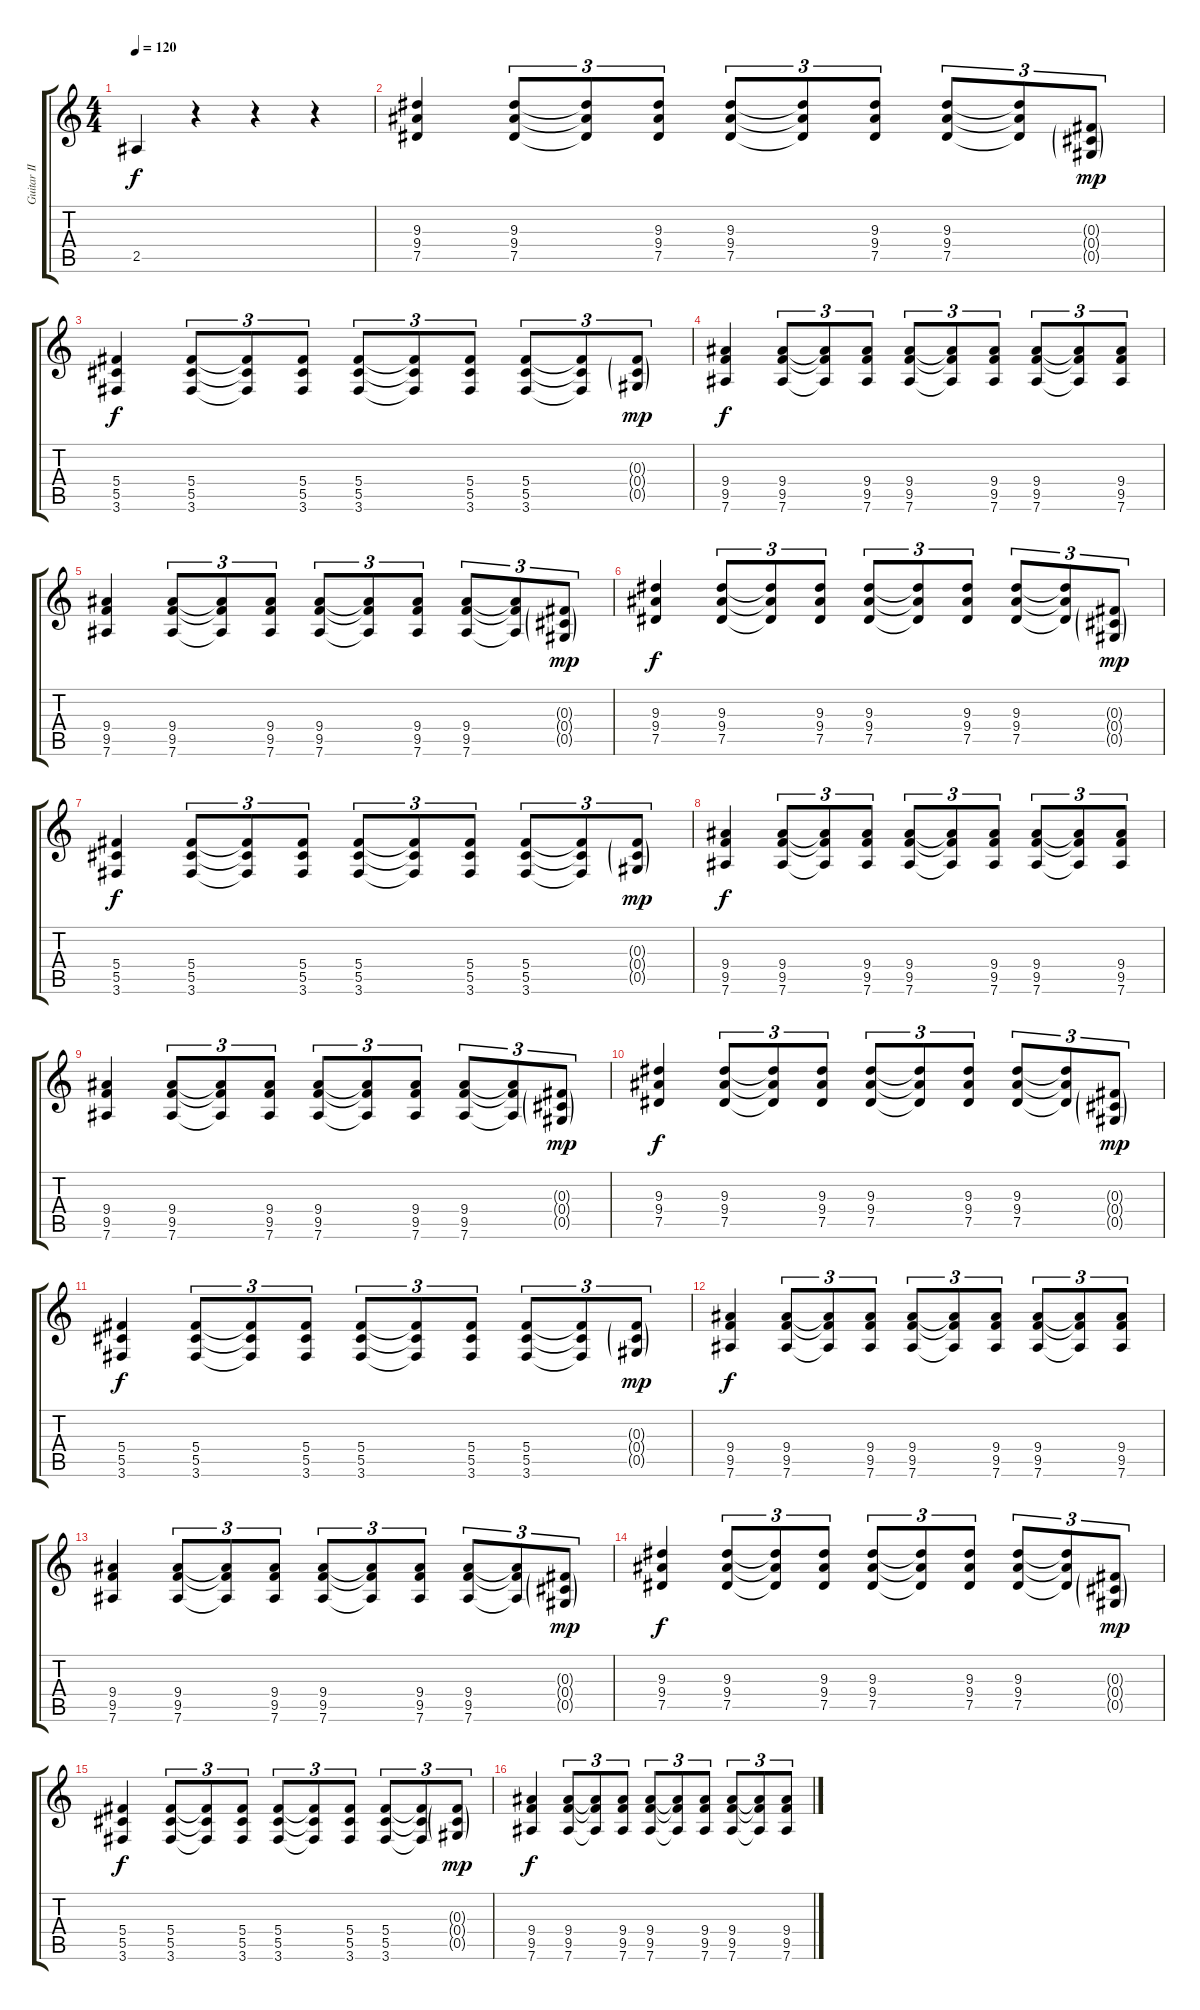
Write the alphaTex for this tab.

\track ("Guitar II" "Guitar II") {instrument acousticguitarsteel}
\staff {score tabs}
\tuning (Eb4 Bb3 Gb3 Db3 Ab2 Eb2) {hide}
\ts (4 4)
\tempo 120
\clef g2
\ks c
2.5.4{dy f} r.4 r.4 r.4 |
(9.3 9.4 7.5).4 (9.3 9.4 7.5).8{tu (3 2)} (9.3{t} 9.4{t} 7.5{t}).8{tu (3 2)} (9.3 9.4 7.5).8{tu (3 2)} (9.3 9.4 7.5).8{tu (3 2)} (9.3{t} 9.4{t} 7.5{t}).8{tu (3 2)} (9.3 9.4 7.5).8{tu (3 2)} (9.3 9.4 7.5).8{tu (3 2)} (9.3{t} 9.4{t} 7.5{t}).8{tu (3 2)} (0.3{g} 0.4{g} 0.5{g}).8{tu (3 2) dy mp} |
(5.4 5.5 3.6).4{dy f} (5.4 5.5 3.6).8{tu (3 2)} (5.4{t} 5.5{t} 3.6{t}).8{tu (3 2)} (5.4 5.5 3.6).8{tu (3 2)} (5.4 5.5 3.6).8{tu (3 2)} (5.4{t} 5.5{t} 3.6{t}).8{tu (3 2)} (5.4 5.5 3.6).8{tu (3 2)} (5.4 5.5 3.6).8{tu (3 2)} (5.4{t} 5.5{t} 3.6{t}).8{tu (3 2)} (0.3{g} 0.4{g} 0.5{g}).8{tu (3 2) dy mp} |
(9.4 9.5 7.6).4{dy f} (9.4 9.5 7.6).8{tu (3 2)} (9.4{t} 9.5{t} 7.6{t}).8{tu (3 2)} (9.4 9.5 7.6).8{tu (3 2)} (9.4 9.5 7.6).8{tu (3 2)} (9.4{t} 9.5{t} 7.6{t}).8{tu (3 2)} (9.4 9.5 7.6).8{tu (3 2)} (9.4 9.5 7.6).8{tu (3 2)} (9.4{t} 9.5{t} 7.6{t}).8{tu (3 2)} (9.4 9.5 7.6).8{tu (3 2)} |
(9.4 9.5 7.6).4 (9.4 9.5 7.6).8{tu (3 2)} (9.4{t} 9.5{t} 7.6{t}).8{tu (3 2)} (9.4 9.5 7.6).8{tu (3 2)} (9.4 9.5 7.6).8{tu (3 2)} (9.4{t} 9.5{t} 7.6{t}).8{tu (3 2)} (9.4 9.5 7.6).8{tu (3 2)} (9.4 9.5 7.6).8{tu (3 2)} (9.4{t} 9.5{t} 7.6{t}).8{tu (3 2)} (0.3{g} 0.4{g} 0.5{g}).8{tu (3 2) dy mp} |
(9.3 9.4 7.5).4{dy f} (9.3 9.4 7.5).8{tu (3 2)} (9.3{t} 9.4{t} 7.5{t}).8{tu (3 2)} (9.3 9.4 7.5).8{tu (3 2)} (9.3 9.4 7.5).8{tu (3 2)} (9.3{t} 9.4{t} 7.5{t}).8{tu (3 2)} (9.3 9.4 7.5).8{tu (3 2)} (9.3 9.4 7.5).8{tu (3 2)} (9.3{t} 9.4{t} 7.5{t}).8{tu (3 2)} (0.3{g} 0.4{g} 0.5{g}).8{tu (3 2) dy mp} |
(5.4 5.5 3.6).4{dy f} (5.4 5.5 3.6).8{tu (3 2)} (5.4{t} 5.5{t} 3.6{t}).8{tu (3 2)} (5.4 5.5 3.6).8{tu (3 2)} (5.4 5.5 3.6).8{tu (3 2)} (5.4{t} 5.5{t} 3.6{t}).8{tu (3 2)} (5.4 5.5 3.6).8{tu (3 2)} (5.4 5.5 3.6).8{tu (3 2)} (5.4{t} 5.5{t} 3.6{t}).8{tu (3 2)} (0.3{g} 0.4{g} 0.5{g}).8{tu (3 2) dy mp} |
(9.4 9.5 7.6).4{dy f} (9.4 9.5 7.6).8{tu (3 2)} (9.4{t} 9.5{t} 7.6{t}).8{tu (3 2)} (9.4 9.5 7.6).8{tu (3 2)} (9.4 9.5 7.6).8{tu (3 2)} (9.4{t} 9.5{t} 7.6{t}).8{tu (3 2)} (9.4 9.5 7.6).8{tu (3 2)} (9.4 9.5 7.6).8{tu (3 2)} (9.4{t} 9.5{t} 7.6{t}).8{tu (3 2)} (9.4 9.5 7.6).8{tu (3 2)} |
(9.4 9.5 7.6).4 (9.4 9.5 7.6).8{tu (3 2)} (9.4{t} 9.5{t} 7.6{t}).8{tu (3 2)} (9.4 9.5 7.6).8{tu (3 2)} (9.4 9.5 7.6).8{tu (3 2)} (9.4{t} 9.5{t} 7.6{t}).8{tu (3 2)} (9.4 9.5 7.6).8{tu (3 2)} (9.4 9.5 7.6).8{tu (3 2)} (9.4{t} 9.5{t} 7.6{t}).8{tu (3 2)} (0.3{g} 0.4{g} 0.5{g}).8{tu (3 2) dy mp} |
(9.3 9.4 7.5).4{dy f} (9.3 9.4 7.5).8{tu (3 2)} (9.3{t} 9.4{t} 7.5{t}).8{tu (3 2)} (9.3 9.4 7.5).8{tu (3 2)} (9.3 9.4 7.5).8{tu (3 2)} (9.3{t} 9.4{t} 7.5{t}).8{tu (3 2)} (9.3 9.4 7.5).8{tu (3 2)} (9.3 9.4 7.5).8{tu (3 2)} (9.3{t} 9.4{t} 7.5{t}).8{tu (3 2)} (0.3{g} 0.4{g} 0.5{g}).8{tu (3 2) dy mp} |
(5.4 5.5 3.6).4{dy f} (5.4 5.5 3.6).8{tu (3 2)} (5.4{t} 5.5{t} 3.6{t}).8{tu (3 2)} (5.4 5.5 3.6).8{tu (3 2)} (5.4 5.5 3.6).8{tu (3 2)} (5.4{t} 5.5{t} 3.6{t}).8{tu (3 2)} (5.4 5.5 3.6).8{tu (3 2)} (5.4 5.5 3.6).8{tu (3 2)} (5.4{t} 5.5{t} 3.6{t}).8{tu (3 2)} (0.3{g} 0.4{g} 0.5{g}).8{tu (3 2) dy mp} |
(9.4 9.5 7.6).4{dy f} (9.4 9.5 7.6).8{tu (3 2)} (9.4{t} 9.5{t} 7.6{t}).8{tu (3 2)} (9.4 9.5 7.6).8{tu (3 2)} (9.4 9.5 7.6).8{tu (3 2)} (9.4{t} 9.5{t} 7.6{t}).8{tu (3 2)} (9.4 9.5 7.6).8{tu (3 2)} (9.4 9.5 7.6).8{tu (3 2)} (9.4{t} 9.5{t} 7.6{t}).8{tu (3 2)} (9.4 9.5 7.6).8{tu (3 2)} |
(9.4 9.5 7.6).4 (9.4 9.5 7.6).8{tu (3 2)} (9.4{t} 9.5{t} 7.6{t}).8{tu (3 2)} (9.4 9.5 7.6).8{tu (3 2)} (9.4 9.5 7.6).8{tu (3 2)} (9.4{t} 9.5{t} 7.6{t}).8{tu (3 2)} (9.4 9.5 7.6).8{tu (3 2)} (9.4 9.5 7.6).8{tu (3 2)} (9.4{t} 9.5{t} 7.6{t}).8{tu (3 2)} (0.3{g} 0.4{g} 0.5{g}).8{tu (3 2) dy mp} |
(9.3 9.4 7.5).4{dy f} (9.3 9.4 7.5).8{tu (3 2)} (9.3{t} 9.4{t} 7.5{t}).8{tu (3 2)} (9.3 9.4 7.5).8{tu (3 2)} (9.3 9.4 7.5).8{tu (3 2)} (9.3{t} 9.4{t} 7.5{t}).8{tu (3 2)} (9.3 9.4 7.5).8{tu (3 2)} (9.3 9.4 7.5).8{tu (3 2)} (9.3{t} 9.4{t} 7.5{t}).8{tu (3 2)} (0.3{g} 0.4{g} 0.5{g}).8{tu (3 2) dy mp} |
(5.4 5.5 3.6).4{dy f} (5.4 5.5 3.6).8{tu (3 2)} (5.4{t} 5.5{t} 3.6{t}).8{tu (3 2)} (5.4 5.5 3.6).8{tu (3 2)} (5.4 5.5 3.6).8{tu (3 2)} (5.4{t} 5.5{t} 3.6{t}).8{tu (3 2)} (5.4 5.5 3.6).8{tu (3 2)} (5.4 5.5 3.6).8{tu (3 2)} (5.4{t} 5.5{t} 3.6{t}).8{tu (3 2)} (0.3{g} 0.4{g} 0.5{g}).8{tu (3 2) dy mp} |
(9.4 9.5 7.6).4{dy f} (9.4 9.5 7.6).8{tu (3 2)} (9.4{t} 9.5{t} 7.6{t}).8{tu (3 2)} (9.4 9.5 7.6).8{tu (3 2)} (9.4 9.5 7.6).8{tu (3 2)} (9.4{t} 9.5{t} 7.6{t}).8{tu (3 2)} (9.4 9.5 7.6).8{tu (3 2)} (9.4 9.5 7.6).8{tu (3 2)} (9.4{t} 9.5{t} 7.6{t}).8{tu (3 2)} (9.4 9.5 7.6).8{tu (3 2)}
